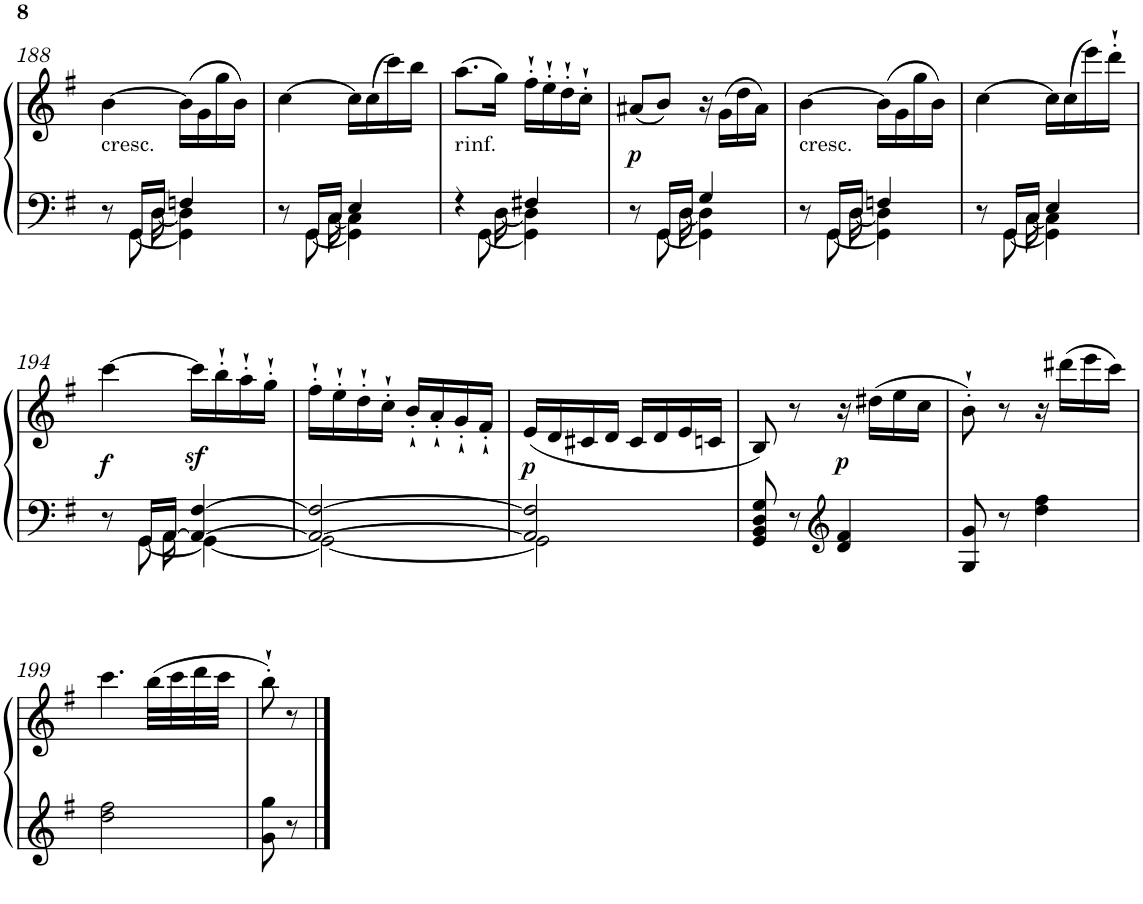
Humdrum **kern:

**kern	**kern	**dynam
*part1	*part1	*part1
*staff2	*staff1	*staff1/2
*I"Piano	*	*
*I'Pno	*	*
!!LO:PB:g=z
*clefF4	*clefG2	*
*k[f#]	*k[f#]	*
*G:	*G:	*
*M2/4	*M2/4	*
=188	=188	=188
*^	*	*
*	*^	*	*
!	!	!	!LO:TX:b:t=cresc.	!
8r	8ryy	8.ryy	[4b\	.
16GG/LL	[8GG\	.	.	.
16D/JJ	.	[16D\	.	.
4Fn/	4GG\]	4D\]	(>16b\LL]	.
.	.	.	16g\	.
.	.	.	16gg\	.
.	.	.	16b\JJ)	.
=189	=189	=189	=189	=189
8r	8ryy	8.ryy	[4cc\	.
16GG/LL	[8GG\	.	.	.
16C/JJ	.	[16C\	.	.
4E/	4GG\]	4C\]	16cc\LL]	.
.	.	.	(>16cc\	.
.	.	.	16ccc\)	.
.	.	.	16bb\JJ	.
=190	=190	=190	=190	=190
!	!	!	!LO:TX:b:t=rinf.	!
4r	8ryy	8.ryy	(>8.aa\L	.
.	[8GG\	.	.	.
.	.	[16D\	16gg\Jk)	.
4F#X/	4GG\]	4D\]	16ff#'`\LL	.
.	.	.	16ee'`\	.
.	.	.	16dd'`\	.
.	.	.	16cc'`\JJ	.
=191	=191	=191	=191	=191
!	!	!	!	!LO:DY:b
8r	8ryy	8.ryy	(<8a#X/L	p
16GG/LL	[8GG\	.	8b/J)	.
16D/JJ	.	[16D\	.	.
4G/	4GG\]	4D\]	16r	.
.	.	.	(>16g\LL	.
.	.	.	16dd\	.
.	.	.	16a#\JJ)	.
=192	=192	=192	=192	=192
!	!	!	!LO:TX:b:t=cresc.	!
8r	8ryy	8.ryy	[4b\	.
16GG/LL	[8GG\	.	.	.
16D/JJ	.	[16D\	.	.
4Fn/	4GG\]	4D\]	(>16b\LL]	.
.	.	.	16g\	.
.	.	.	16gg\	.
.	.	.	16b\JJ)	.
=193	=193	=193	=193	=193
8r	8ryy	8.ryy	[4cc\	.
16GG/LL	[8GG\	.	.	.
16C/JJ	.	[16C\	.	.
4E/	4GG\]	4C\]	16cc\LL]	.
.	.	.	(>16cc\	.
.	.	.	16eee\)	.
.	.	.	16ddd'`\JJ	.
!!LO:LB:g=z
=194	=194	=194	=194	=194
!	!	!	!	!LO:DY:b
8r	8ryy	8.ryy	[4ccc\	f
16GG/LL	[8GG\	.	.	.
[16AA/JJ	.	16AA\	.	.
!	!	!	!	!LO:DY:a=2
4AA/_ [4F#/	4GG\_	4ryy	16ccc\LL]	sf
.	.	.	16bb'`\	.
.	.	.	16aa'`\	.
.	.	.	16gg'`\JJ	.
*	*v	*v	*	*
=195	=195	=195	=195
2AA/_ 2F#/_	2GG\_	16ff#'`\LL	.
.	.	16ee'`\	.
.	.	16dd'`\	.
.	.	16cc'`\JJ	.
.	.	16b'`/LL	.
.	.	16a'`/	.
.	.	16g'`/	.
.	.	16f#'`/JJ	.
=196	=196	=196	=196
!	!	!	!LO:DY:b
2AA/] 2F#/]	2GG\]	(<16e/LL	p
.	.	16d/	.
.	.	16c#X/	.
.	.	16d/JJ	.
.	.	16c#/LL	.
.	.	16d/	.
.	.	16e/	.
.	.	16cn/JJ	.
*v	*v	*	*
=197	=197	=197
8GG/ 8BB/ 8D/ 8G/	8B/)	.
8r	8r	.
*clefG2	*	*
!	!	!LO:DY:b
4d/ 4f#/	16r	p
.	(>16dd#X\LL	.
.	16ee\	.
.	16cc\JJ	.
=198	=198	=198
8G/ 8g/	8b'`\)	.
8r	8r	.
4dd\ 4ff#\	16r	.
.	(>16ddd#X\LL	.
.	16eee\	.
.	16ccc\JJ)	.
!!LO:LB:g=z
=199	=199	=199
2dd\ 2ff#\	4.ccc\	.
.	(>32bb\LLL	.
.	32ccc\	.
.	32ddd\	.
.	32ccc\JJJ	.
=200	=200	=200
8g\ 8gg\	8bb'`\)	.
8r	8r	.
==	==	==
*-	*-	*-
